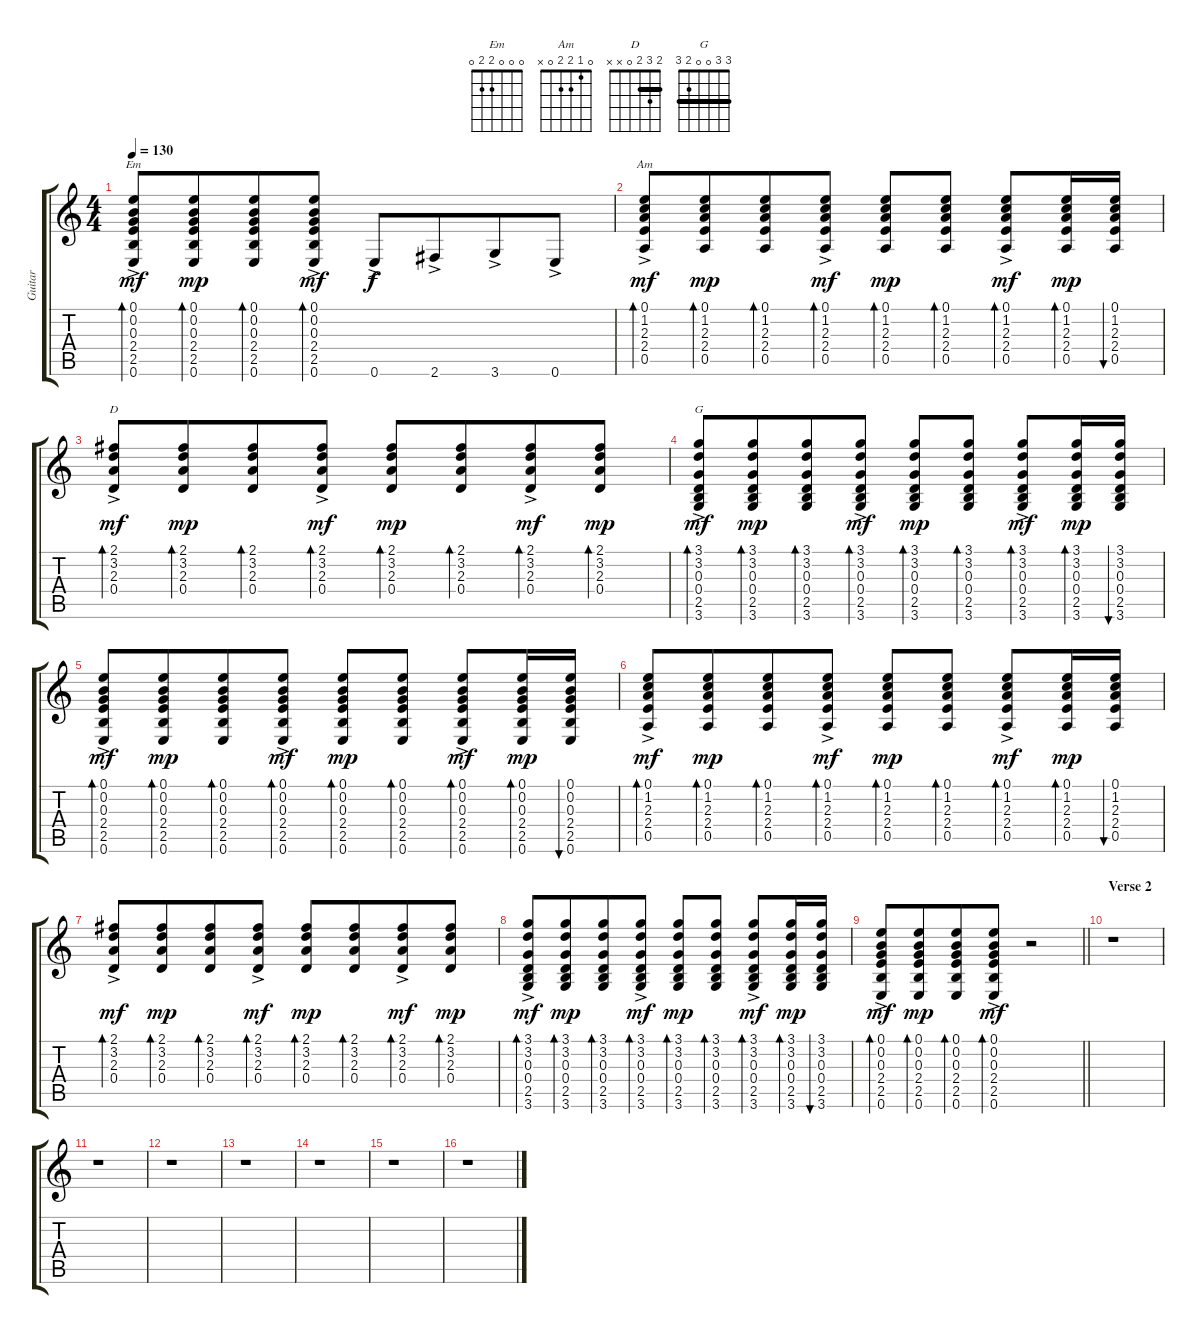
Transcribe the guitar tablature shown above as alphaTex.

\track ("Guitar" "Guitar") {instrument acousticguitarsteel}
\staff {score tabs}
\tuning (E4 B3 G3 D3 A2 E2) {hide}
\chord ("Em" 0 0 0 2 2 0)
\chord ("Am" 0 1 2 2 0 x)
\chord ("D" 2 3 2 0 x x) {barre 2}
\chord ("G" 3 3 0 0 2 3) {barre 3}
\ts (4 4)
\tempo 130
\clef g2
\ks aminor
(0.1{ac} 0.2{ac} 0.3{ac} 2.4{ac} 2.5{ac} 0.6{ac}).8{bd 30 ch "Em" dy mf} (0.1 0.2 0.3 2.4 2.5 0.6).8{bd 30 dy mp beam merge} (0.1 0.2 0.3 2.4 2.5 0.6).8{bd 30} (0.1{ac} 0.2{ac} 0.3{ac} 2.4{ac} 2.5{ac} 0.6{ac}).8{bd 30 dy mf} 0.6{ac}.8{dy f} 2.6{ac}.8{beam merge} 3.6{ac}.8 0.6{ac}.8 |
(0.1{ac} 1.2{ac} 2.3{ac} 2.4{ac} 0.5{ac}).8{bd 30 ch "Am" dy mf} (0.1 1.2 2.3 2.4 0.5).8{bd 30 dy mp beam merge} (0.1 1.2 2.3 2.4 0.5).8{bd 30} (0.1{ac} 1.2{ac} 2.3{ac} 2.4{ac} 0.5{ac}).8{bd 30 dy mf} (0.1 1.2 2.3 2.4 0.5).8{bd 30 dy mp} (0.1 1.2 2.3 2.4 0.5).8{bd 30} (0.1{ac} 1.2{ac} 2.3{ac} 2.4{ac} 0.5{ac}).8{bd 30 dy mf} (0.1 1.2 2.3 2.4 0.5).16{bd 30 dy mp} (0.1 1.2 2.3 2.4 0.5).16{bu 30} |
(2.1{ac} 3.2{ac} 2.3{ac} 0.4{ac}).8{bd 30 ch "D" dy mf} (2.1 3.2 2.3 0.4).8{bd 30 dy mp beam merge} (2.1 3.2 2.3 0.4).8{bd 30} (2.1{ac} 3.2{ac} 2.3{ac} 0.4{ac}).8{bd 30 dy mf} (2.1 3.2 2.3 0.4).8{bd 30 dy mp} (2.1 3.2 2.3 0.4).8{bd 30 beam merge} (2.1{ac} 3.2{ac} 2.3{ac} 0.4{ac}).8{bd 30 dy mf} (2.1 3.2 2.3 0.4).8{bd 30 dy mp} |
(3.1{ac} 3.2{ac} 0.3{ac} 0.4{ac} 2.5{ac} 3.6{ac}).8{bd 30 ch "G" dy mf} (3.1 3.2 0.3 0.4 2.5 3.6).8{bd 30 dy mp beam merge} (3.1 3.2 0.3 0.4 2.5 3.6).8{bd 30} (3.1{ac} 3.2{ac} 0.3{ac} 0.4{ac} 2.5{ac} 3.6{ac}).8{bd 30 dy mf} (3.1 3.2 0.3 0.4 2.5 3.6).8{bd 30 dy mp} (3.1 3.2 0.3 0.4 2.5 3.6).8{bd 30} (3.1{ac} 3.2{ac} 0.3{ac} 0.4{ac} 2.5{ac} 3.6{ac}).8{bd 30 dy mf} (3.1 3.2 0.3 0.4 2.5 3.6).16{bd 30 dy mp} (3.1 3.2 0.3 0.4 2.5 3.6).16{bu 30} |
(0.1{ac} 0.2{ac} 0.3{ac} 2.4{ac} 2.5{ac} 0.6{ac}).8{bd 30 dy mf} (0.1 0.2 0.3 2.4 2.5 0.6).8{bd 30 dy mp beam merge} (0.1 0.2 0.3 2.4 2.5 0.6).8{bd 30} (0.1{ac} 0.2{ac} 0.3{ac} 2.4{ac} 2.5{ac} 0.6{ac}).8{bd 30 dy mf} (0.1 0.2 0.3 2.4 2.5 0.6).8{bd 30 dy mp} (0.1 0.2 0.3 2.4 2.5 0.6).8{bd 30} (0.1{ac} 0.2{ac} 0.3{ac} 2.4{ac} 2.5{ac} 0.6{ac}).8{bd 30 dy mf} (0.1 0.2 0.3 2.4 2.5 0.6).16{bd 30 dy mp} (0.1 0.2 0.3 2.4 2.5 0.6).16{bu 30} |
(0.1{ac} 1.2{ac} 2.3{ac} 2.4{ac} 0.5{ac}).8{bd 30 dy mf} (0.1 1.2 2.3 2.4 0.5).8{bd 30 dy mp beam merge} (0.1 1.2 2.3 2.4 0.5).8{bd 30} (0.1{ac} 1.2{ac} 2.3{ac} 2.4{ac} 0.5{ac}).8{bd 30 dy mf} (0.1 1.2 2.3 2.4 0.5).8{bd 30 dy mp} (0.1 1.2 2.3 2.4 0.5).8{bd 30} (0.1{ac} 1.2{ac} 2.3{ac} 2.4{ac} 0.5{ac}).8{bd 30 dy mf} (0.1 1.2 2.3 2.4 0.5).16{bd 30 dy mp} (0.1 1.2 2.3 2.4 0.5).16{bu 30} |
(2.1{ac} 3.2{ac} 2.3{ac} 0.4{ac}).8{bd 30 dy mf} (2.1 3.2 2.3 0.4).8{bd 30 dy mp beam merge} (2.1 3.2 2.3 0.4).8{bd 30} (2.1{ac} 3.2{ac} 2.3{ac} 0.4{ac}).8{bd 30 dy mf} (2.1 3.2 2.3 0.4).8{bd 30 dy mp} (2.1 3.2 2.3 0.4).8{bd 30 beam merge} (2.1{ac} 3.2{ac} 2.3{ac} 0.4{ac}).8{bd 30 dy mf} (2.1 3.2 2.3 0.4).8{bd 30 dy mp} |
(3.1{ac} 3.2{ac} 0.3{ac} 0.4{ac} 2.5{ac} 3.6{ac}).8{bd 30 dy mf} (3.1 3.2 0.3 0.4 2.5 3.6).8{bd 30 dy mp beam merge} (3.1 3.2 0.3 0.4 2.5 3.6).8{bd 30} (3.1{ac} 3.2{ac} 0.3{ac} 0.4{ac} 2.5{ac} 3.6{ac}).8{bd 30 dy mf} (3.1 3.2 0.3 0.4 2.5 3.6).8{bd 30 dy mp} (3.1 3.2 0.3 0.4 2.5 3.6).8{bd 30} (3.1{ac} 3.2{ac} 0.3{ac} 0.4{ac} 2.5{ac} 3.6{ac}).8{bd 30 dy mf} (3.1 3.2 0.3 0.4 2.5 3.6).16{bd 30 dy mp} (3.1 3.2 0.3 0.4 2.5 3.6).16{bu 30} |
\barLineRight lightlight
(0.1{ac} 0.2{ac} 0.3{ac} 2.4{ac} 2.5{ac} 0.6{ac}).8{bd 30 dy mf} (0.1 0.2 0.3 2.4 2.5 0.6).8{bd 30 dy mp beam merge} (0.1 0.2 0.3 2.4 2.5 0.6).8{bd 30} (0.1{ac} 0.2{ac} 0.3{ac} 2.4{ac} 2.5{ac} 0.6{ac}).8{bd 30 dy mf} r.2 |
\section ("" "Verse 2")
r.1 |
r.1 |
r.1 |
r.1 |
r.1 |
r.1 |
r.1
